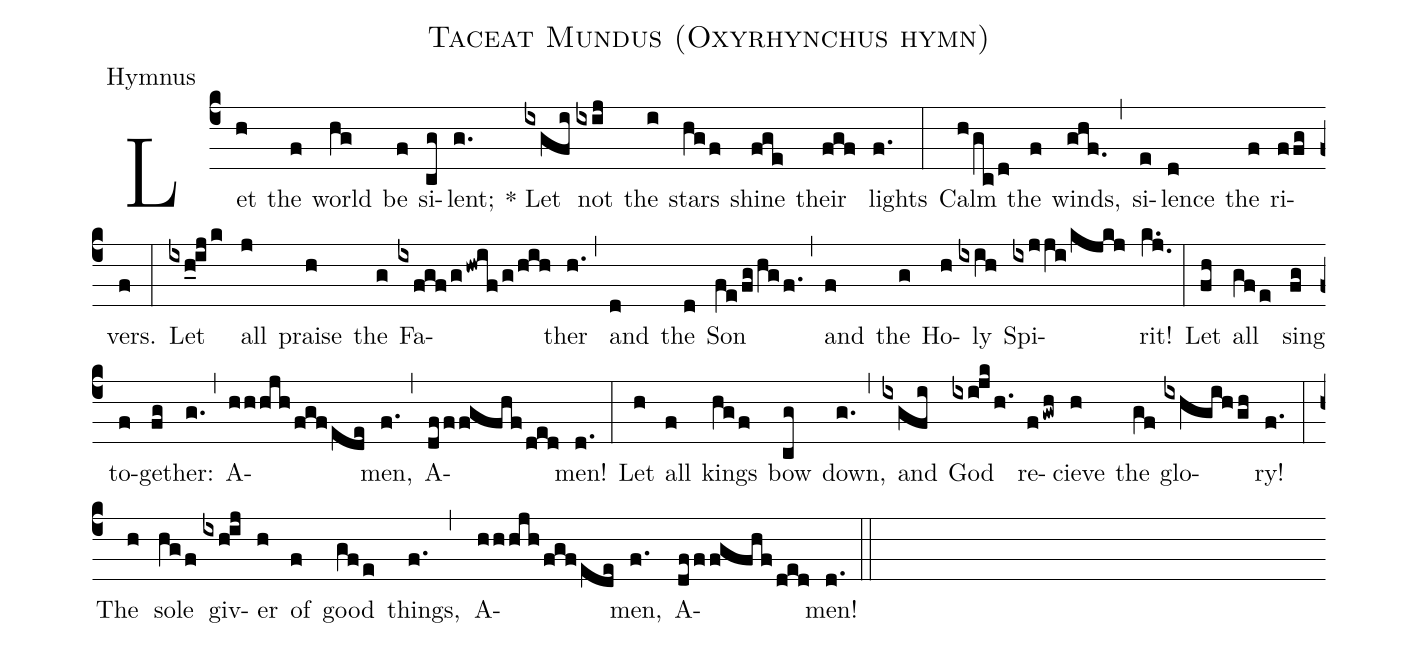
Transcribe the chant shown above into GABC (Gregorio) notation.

name:Taceat Mundus (Oxyrhynchus hymn);
office-part:Hymnus;
%%
(c4) Let(h) the(f) world(hg) be(f) si(cg)lent;(g.) * Let(ixgfi) not(ixij) the(i) stars(hgf) shine(fge) their(fgf) lights(f.) (:)
Calm(h/gc/d) the(f) winds,(ghf.) (,) si(e)lence(d) the(f) ri(ffg)vers.(f) (:)
Let(ixh_ijk) all(j) praise(h) the(g) Fa(ixfgf/ghwif/g/hih)ther(h.) (,) and(d) the(d) Son(fe/fg/hgf.) (,) and(f) the(g) Ho(h)ly(ixih) Spi(ixjji/kjkj)rit!(k.j.) (:)
Let(fh) all(gfe) sing(fg) to(f)ge(fg)ther:(g.) (,) A(hhhjhfgfede)men,(f.) (,) A(dfffgfhfded)men!(d.) (:)
Let(h) all(f) kings(hgf) bow(cg) down,(g.) (,) and(ixgfi) God(ixijkh.) re(fgwh)cieve(h) the(gf) glo(ixhgih/gh)ry!(f.) (:)
The(h) sole(hgf) giv(ixhij)er(h) of(f) good(gfe) things,(f.) (,) A(hhhjhfgfede)men,(f.) A(dfffgfhfded)men!(d.) (::)
